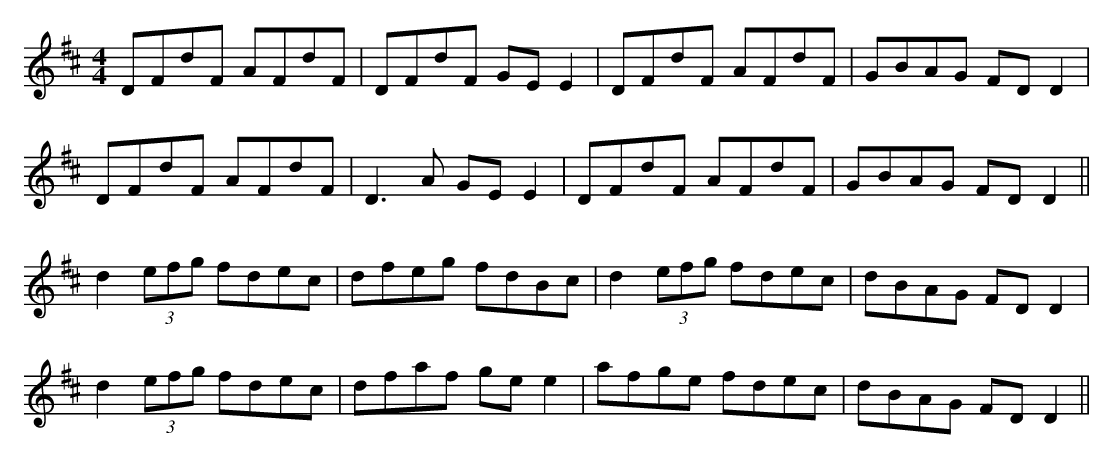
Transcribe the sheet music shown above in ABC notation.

X:1
M:4/4
K:D
DFdF AFdF|DFdF GE E2|DFdF AFdF|GBAG FD D2|
DFdF AFdF|D3A GE E2|DFdF AFdF|GBAG FD D2||
d2 (3efg fdec|dfeg fdBc|d2 (3efg fdec|dBAG FD D2|
d2 (3efg fdec|dfaf ge e2|afge fdec|dBAG FD D2||
